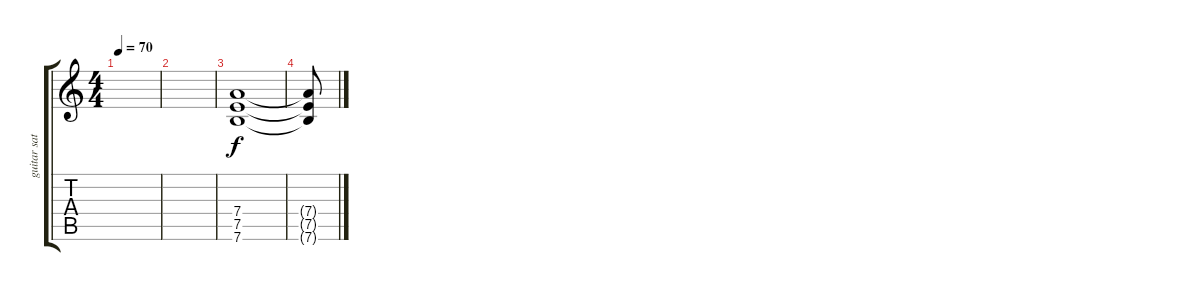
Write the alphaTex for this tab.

\track ("guitar sat3" "guitar sat") {instrument distortionguitar}
\staff {score tabs}
\tuning (E4 B3 G3 D3 A2 E2) {hide}
\ts (4 4)
\tempo 70
\clef g2
\ks c
|
|
(7.4 7.5 7.6).1 |
(7.4{t} 7.5{t} 7.6{t}).8
